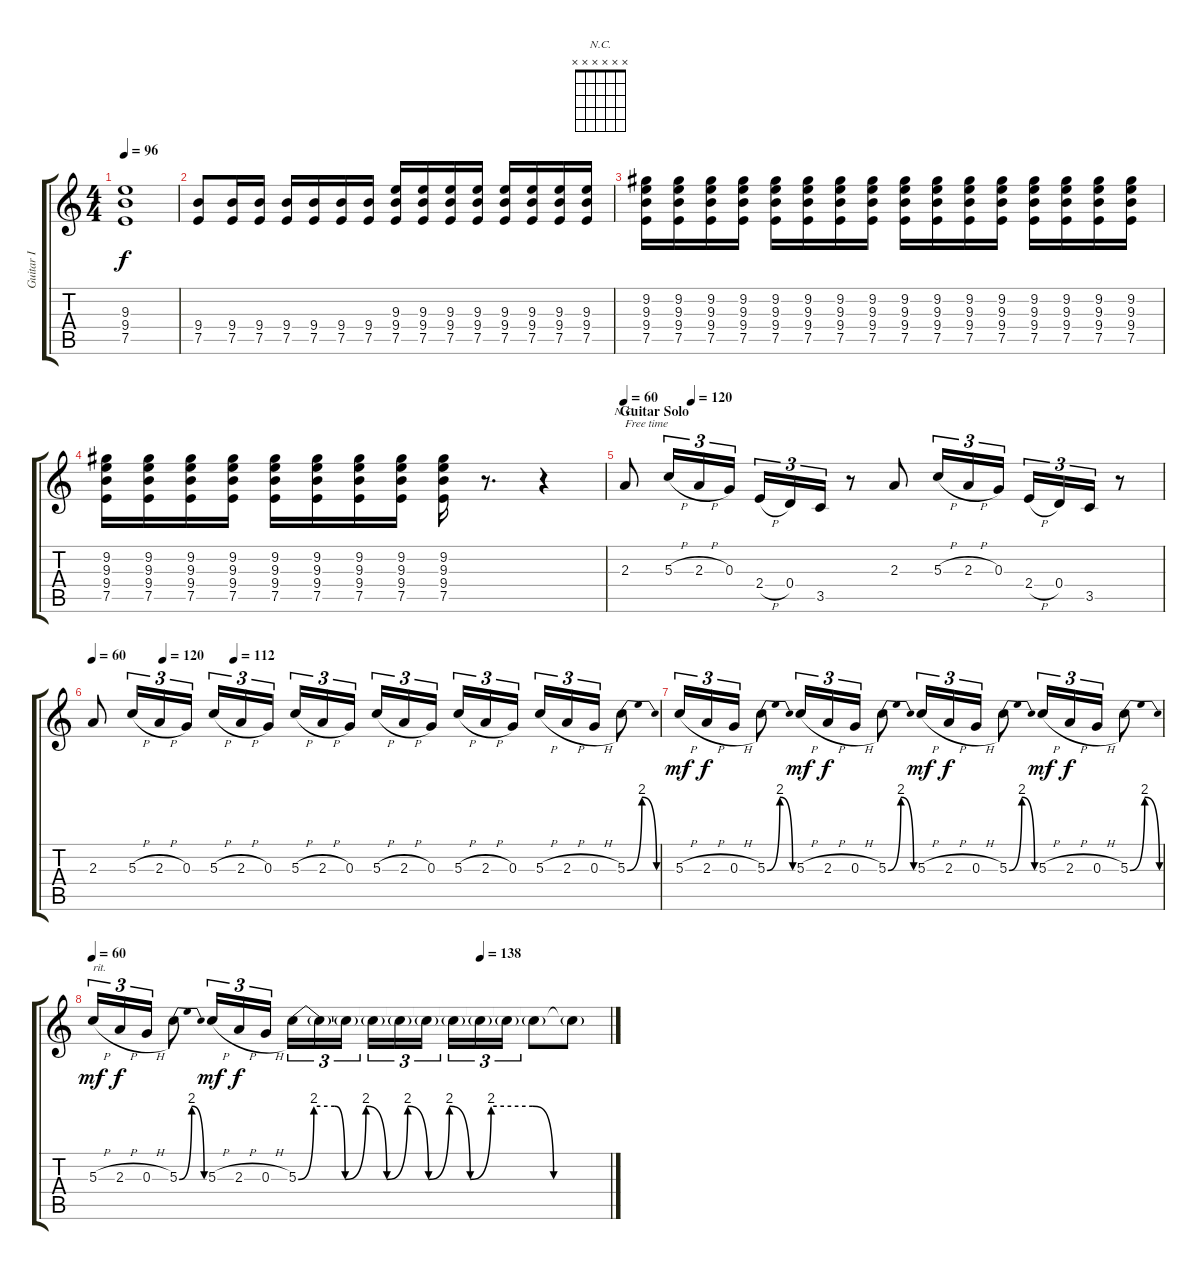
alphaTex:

\track ("Guitar I" "Guitar I") {instrument overdrivenguitar}
\staff {score tabs}
\tuning (E4 B3 G3 D3 A2 E2) {hide}
\chord ("N.C." x x x x x x)
\ts (4 4)
\tempo 96
\clef g2
\ks c
(9.3{t} 9.4{t} 7.5{t}).1{dy f} |
(9.4 7.5).8 (9.4 7.5).16 (9.4 7.5).16 (9.4 7.5).16 (9.4 7.5).16 (9.4 7.5).16 (9.4 7.5).16 (9.3 9.4 7.5).16 (9.3 9.4 7.5).16 (9.3 9.4 7.5).16 (9.3 9.4 7.5).16 (9.3 9.4 7.5).16 (9.3 9.4 7.5).16 (9.3 9.4 7.5).16 (9.3 9.4 7.5).16 |
(9.2 9.3 9.4 7.5).16 (9.2 9.3 9.4 7.5).16 (9.2 9.3 9.4 7.5).16 (9.2 9.3 9.4 7.5).16 (9.2 9.3 9.4 7.5).16 (9.2 9.3 9.4 7.5).16 (9.2 9.3 9.4 7.5).16 (9.2 9.3 9.4 7.5).16 (9.2 9.3 9.4 7.5).16 (9.2 9.3 9.4 7.5).16 (9.2 9.3 9.4 7.5).16 (9.2 9.3 9.4 7.5).16 (9.2 9.3 9.4 7.5).16 (9.2 9.3 9.4 7.5).16 (9.2 9.3 9.4 7.5).16 (9.2 9.3 9.4 7.5).16 |
(9.2 9.3 9.4 7.5).16 (9.2 9.3 9.4 7.5).16 (9.2 9.3 9.4 7.5).16 (9.2 9.3 9.4 7.5).16 (9.2 9.3 9.4 7.5).16 (9.2 9.3 9.4 7.5).16 (9.2 9.3 9.4 7.5).16 (9.2 9.3 9.4 7.5).16 (9.2 9.3 9.4 7.5).16 r.8{d} r.4 |
\section ("" "Guitar Solo")
\tempo 60
\tempo (120 0.125)
2.3.8{ch "N.C." txt "Free time"} 5.3{h}.16{tu (3 2)} 2.3{h}.16{tu (3 2)} 0.3.16{tu (3 2)} 2.4{h}.16{tu (3 2)} 0.4.16{tu (3 2)} 3.5.16{tu (3 2)} r.8 2.3.8 5.3{h}.16{tu (3 2)} 2.3{h}.16{tu (3 2)} 0.3.16{tu (3 2)} 2.4{h}.16{tu (3 2)} 0.4.16{tu (3 2)} 3.5.16{tu (3 2)} r.8 |
\tempo 60
\tempo (120 0.125)
\tempo (112 0.25)
2.3.8 5.3{h}.16{tu (3 2)} 2.3{h}.16{tu (3 2)} 0.3.16{tu (3 2)} 5.3{h}.16{tu (3 2)} 2.3{h}.16{tu (3 2)} 0.3.16{tu (3 2)} 5.3{h}.16{tu (3 2)} 2.3{h}.16{tu (3 2)} 0.3.16{tu (3 2)} 5.3{h}.16{tu (3 2)} 2.3{h}.16{tu (3 2)} 0.3.16{tu (3 2)} 5.3{h}.16{tu (3 2)} 2.3{h}.16{tu (3 2)} 0.3.16{tu (3 2)} 5.3{h}.16{tu (3 2)} 2.3{h}.16{tu (3 2)} 0.3{h}.16{tu (3 2)} 5.3{be (bendrelease 0 0 15 8 30 8 60 0)}.8 |
5.3{h}.16{tu (3 2) dy mf} 2.3{h}.16{tu (3 2) dy f} 0.3{h}.16{tu (3 2)} 5.3{be (bendrelease 0 0 15 8 30 8 60 0)}.8 5.3{h}.16{tu (3 2) dy mf} 2.3{h}.16{tu (3 2) dy f} 0.3{h}.16{tu (3 2)} 5.3{be (bendrelease 0 0 15 8 30 8 60 0)}.8 5.3{h}.16{tu (3 2) dy mf} 2.3{h}.16{tu (3 2) dy f} 0.3{h}.16{tu (3 2)} 5.3{be (bendrelease 0 0 15 8 30 8 60 0)}.8 5.3{h}.16{tu (3 2) dy mf} 2.3{h}.16{tu (3 2) dy f} 0.3{h}.16{tu (3 2)} 5.3{be (bendrelease 0 0 15 8 30 8 60 0)}.8 |
\tempo 60
\tempo (138 0.75)
5.3{h}.16{tu (3 2) txt "rit." dy mf} 2.3{h}.16{tu (3 2) dy f} 0.3{h}.16{tu (3 2)} 5.3{be (bendrelease 0 0 15 8 30 8 60 0)}.8 5.3{h}.16{tu (3 2) dy mf} 2.3{h}.16{tu (3 2) dy f} 0.3{h}.16{tu (3 2)} 5.3{be (custom 0 0 3 8 7 8 9 0 13 8 17 0 21 8 25 0 29 8 33 0 37 8 45 8 49 0 60 0)}.16{tu (3 2)} 5.3{t}.16{tu (3 2)} 5.3{t}.16{tu (3 2)} 5.3{t}.16{tu (3 2)} 5.3{t}.16{tu (3 2)} 5.3{t}.16{tu (3 2)} 5.3{t}.16{tu (3 2)} 5.3{t}.16{tu (3 2)} 5.3{t}.16{tu (3 2)} 5.3{t}.8 5.3{t}.8
